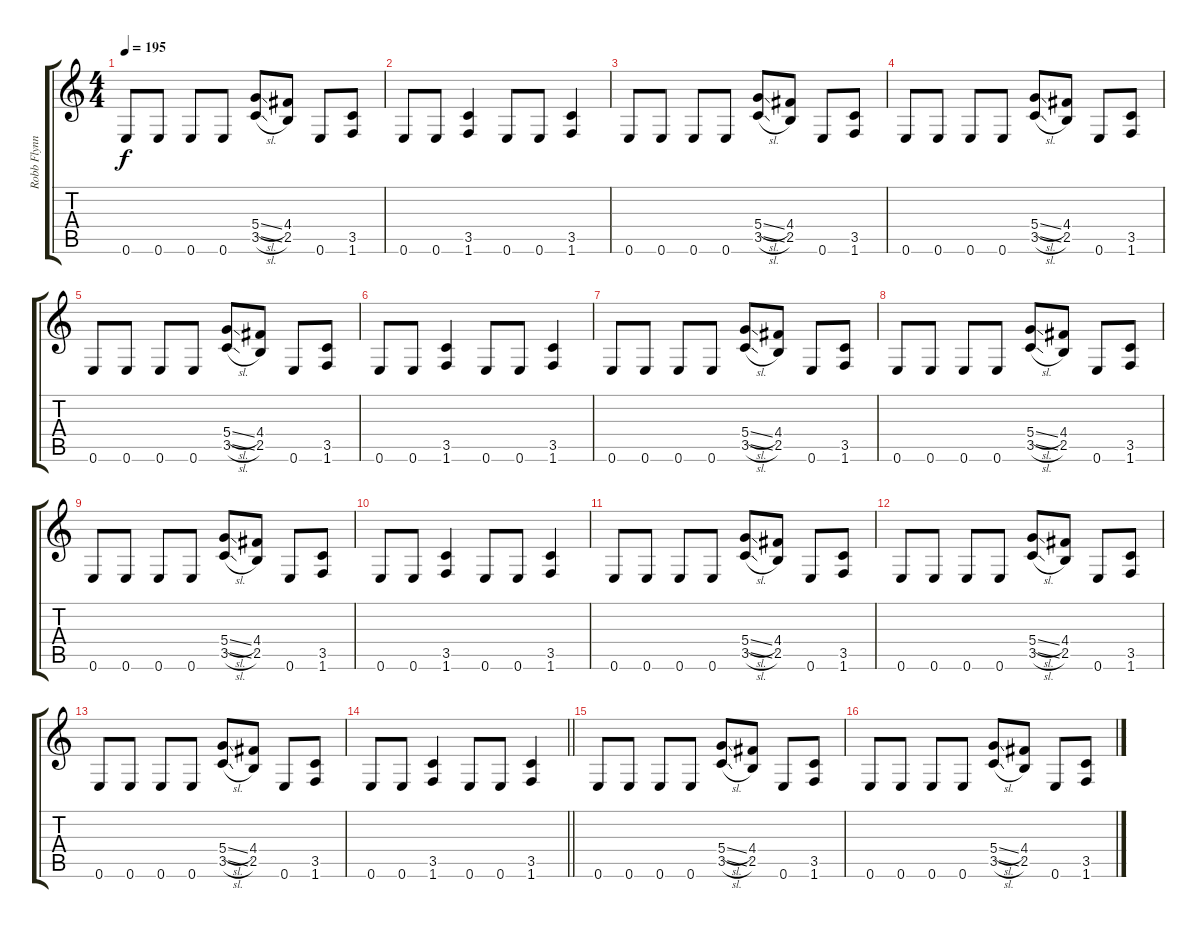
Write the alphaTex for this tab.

\track ("Robb Flynn" "Robb Flynn") {instrument distortionguitar}
\staff {score tabs}
\tuning (E4 B3 G3 D3 A2 E2) {hide}
\ts (4 4)
\tempo 195
\clef g2
\ks c
0.6.8{dy f} 0.6.8 0.6.8 0.6.8 (5.4{sl} 3.5{sl}).8 (4.4 2.5).8 0.6.8 (3.5 1.6).8 |
0.6.8 0.6.8 (3.5 1.6).4 0.6.8 0.6.8 (3.5 1.6).4 |
0.6.8 0.6.8 0.6.8 0.6.8 (5.4{sl} 3.5{sl}).8 (4.4 2.5).8 0.6.8 (3.5 1.6).8 |
0.6.8 0.6.8 0.6.8 0.6.8 (5.4{sl} 3.5{sl}).8 (4.4 2.5).8 0.6.8 (3.5 1.6).8 |
0.6.8 0.6.8 0.6.8 0.6.8 (5.4{sl} 3.5{sl}).8 (4.4 2.5).8 0.6.8 (3.5 1.6).8 |
0.6.8 0.6.8 (3.5 1.6).4 0.6.8 0.6.8 (3.5 1.6).4 |
0.6.8 0.6.8 0.6.8 0.6.8 (5.4{sl} 3.5{sl}).8 (4.4 2.5).8 0.6.8 (3.5 1.6).8 |
0.6.8 0.6.8 0.6.8 0.6.8 (5.4{sl} 3.5{sl}).8 (4.4 2.5).8 0.6.8 (3.5 1.6).8 |
0.6.8 0.6.8 0.6.8 0.6.8 (5.4{sl} 3.5{sl}).8 (4.4 2.5).8 0.6.8 (3.5 1.6).8 |
0.6.8 0.6.8 (3.5 1.6).4 0.6.8 0.6.8 (3.5 1.6).4 |
0.6.8 0.6.8 0.6.8 0.6.8 (5.4{sl} 3.5{sl}).8 (4.4 2.5).8 0.6.8 (3.5 1.6).8 |
0.6.8 0.6.8 0.6.8 0.6.8 (5.4{sl} 3.5{sl}).8 (4.4 2.5).8 0.6.8 (3.5 1.6).8 |
0.6.8 0.6.8 0.6.8 0.6.8 (5.4{sl} 3.5{sl}).8 (4.4 2.5).8 0.6.8 (3.5 1.6).8 |
\barLineRight lightlight
0.6.8 0.6.8 (3.5 1.6).4 0.6.8 0.6.8 (3.5 1.6).4 |
0.6.8 0.6.8 0.6.8 0.6.8 (5.4{sl} 3.5{sl}).8 (4.4 2.5).8 0.6.8 (3.5 1.6).8 |
0.6.8 0.6.8 0.6.8 0.6.8 (5.4{sl} 3.5{sl}).8 (4.4 2.5).8 0.6.8 (3.5 1.6).8
